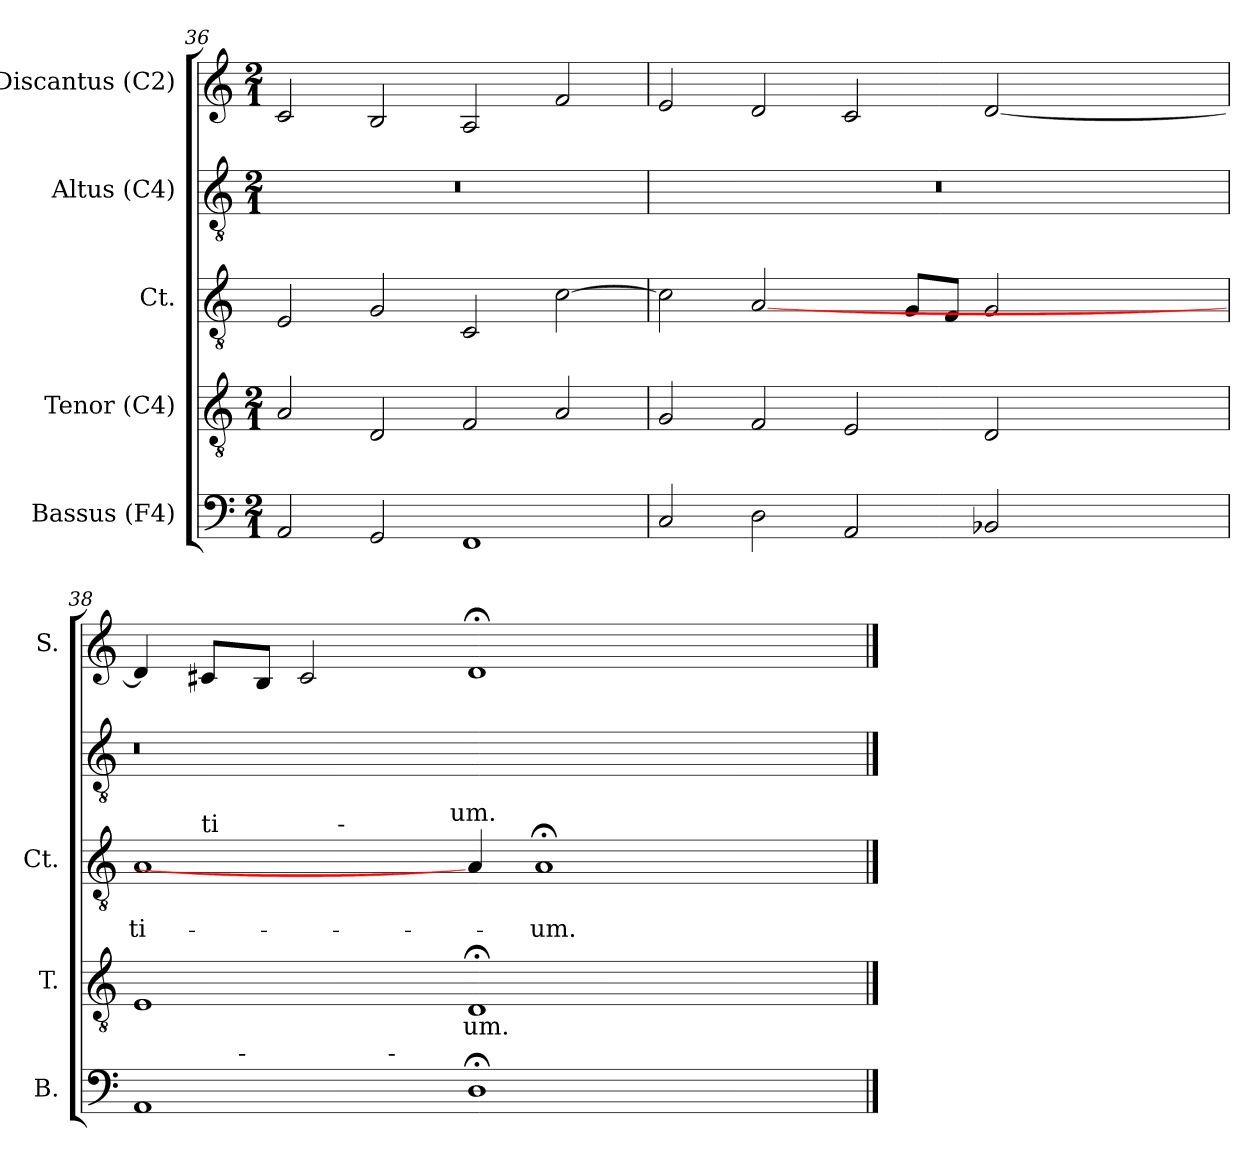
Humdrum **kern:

**kern	**kern	**text	**kern	**text	**text	**kern	**kern
*part5	*part4	*part4	*part3	*part3	*part3	*part2	*part1
*staff5	*staff4	*staff4	*staff3	*staff3	*staff3	*staff2	*staff1
*I"Bassus (F4)	*I"Tenor (C4)	*	*I"Ct.	*	*	*I"Altus (C4)	*I"Discantus (C2)
*I'B.	*I'T.	*	*I'Ct.	*	*	*	*I'S.
!!LO:LB:g=z
*clefF4	*clefGv2	*	*clefGv2	*	*	*clefGv2	*clefG2
*k[]	*k[]	*	*k[]	*	*	*k[]	*k[]
*C:	*C:	*	*C:	*	*	*C:	*C:
*M2/1	*M2/1	*	*	*	*	*M2/1	*M2/1
=36	=36	=36	=36	=36	=36	=36	=36
2AA/	2A/	.	2E/	.	.	0r	2c/
2GG/	2D/	.	2G/	.	.	.	2B/
1FF	2F/	.	2C/	.	.	.	2A/
.	2A/	.	[>2c\	.	.	.	2f/
=37	=37	=37	=37	=37	=37	=37	=37
2C/	2G/	.	2c\]	.	.	0r	2e/
2D\	2F/	.	[2A/	.	.	.	2d/
2AA/	2E/	.	4ryy	.	.	.	2c/
.	.	.	8G/L	.	.	.	.
.	.	.	8F/J	.	.	.	.
2BB-X/	2D/	.	2G/	.	.	.	[<2d/
=38	=38	=38	=38	=38	=38	=38	=38
!LO:TX:a:t=ti	!	!	!	!	!	!	!
!	!	!	!	!	!LO:LY:b	!	!
*^	*	*	*^	*	*	*	*
*	*^	*	*	*	*^	*	*	*	*
*	*	*	*	*	*	*	*^	*	*	*	*
1AA	4ryy	2.ryy	1E	.	1A	4ryy	2ryy	2ryy	.	ti-	0r	4d/]
!	!	!	!	!	!	!LO:TX:a:t=ti	!	!	!	!	!	!
.	16.ryy	.	.	.	.	0ryy	.	.	.	.	.	8c#/L
!	!LO:TX:a:t=-	!	!	!	!	!	!	!	!	!	!	!
.	1ryy	.	.	.	.	.	.	.	.	.	.	.
.	.	.	.	.	.	.	.	.	.	.	.	8B/J
.	.	.	.	.	.	.	16.ryy	4...ryy	.	.	.	2c#/
!	!	!	!	!	!	!	!LO:TX:a:t=-	!	!	!	!	!
.	.	.	.	.	.	.	1ryy	.	.	.	.	.
!	!	!LO:TX:a:t=-	!	!	!	!	!	!	!	!	!	!
.	.	1.ryy	.	.	.	.	.	.	.	.	.	.
!	!	!	!	!	!	!	!	!LO:TX:a:t=um.	!	!	!	!
.	.	.	.	.	.	.	.	1ryy	.	.	.	.
!	!	!	!	!LO:LY:b	!	!	!	!	!	!	!	!
1D;<	.	.	1D;	-um.	4A/]	.	.	.	.	.	.	1d;
!	!	!	!	!	!	!	!	!	!	!LO:LY:b	!	!
.	.	.	.	.	1A;	.	.	.	.	-um.	.	.
.	2ryy	.	.	.	.	.	.	.	.	.	.	.
.	.	.	.	.	.	.	2ryy	.	.	.	.	.
.	4ryy	.	.	.	.	.	.	.	.	.	.	.
.	.	.	.	.	.	.	.	4ryy	.	.	.	.
4ryy	.	.	4ryy	.	.	.	.	.	.	.	4ryy	4ryy
.	8ryy	.	.	.	.	.	8ryy	.	.	.	.	.
.	32ryy	.	.	.	.	.	32ryy	32ryy	.	.	.	.
*v	*v	*v	*	*	*v	*v	*v	*v	*	*	*	*
==	==	==	==	==	==	==	==
*-	*-	*-	*-	*-	*-	*-	*-
